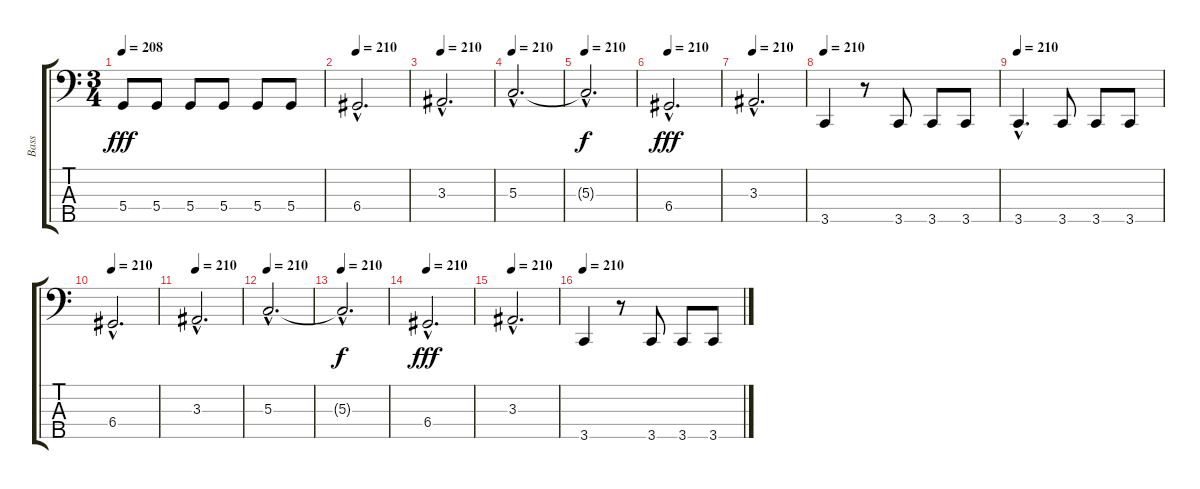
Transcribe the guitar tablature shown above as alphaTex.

\track ("Bass" "Bass") {instrument electricbassfinger}
\staff {score tabs}
\tuning (F2 C2 G1 D1 A0) {hide}
\ts (3 4)
\tempo 208
\clef f4
\ks c
5.4.8{dy fff} 5.4.8 5.4.8 5.4.8 5.4.8 5.4.8 |
\tempo 210
6.4{hac}.2{d} |
\tempo 210
3.3{hac}.2{d} |
\tempo 210
5.3{hac}.2{d} |
\tempo 210
5.3{hac t}.2{d dy f} |
\tempo 210
6.4{hac}.2{d dy fff} |
\tempo 210
3.3{hac}.2{d} |
\tempo 210
3.5.4 r.8 3.5.8 3.5.8 3.5.8 |
\tempo 210
3.5{hac}.4{d} 3.5.8 3.5.8 3.5.8 |
\tempo 210
6.4{hac}.2{d} |
\tempo 210
3.3{hac}.2{d} |
\tempo 210
5.3{hac}.2{d} |
\tempo 210
5.3{hac t}.2{d dy f} |
\tempo 210
6.4{hac}.2{d dy fff} |
\tempo 210
3.3{hac}.2{d} |
\tempo 210
3.5.4 r.8 3.5.8 3.5.8 3.5.8
